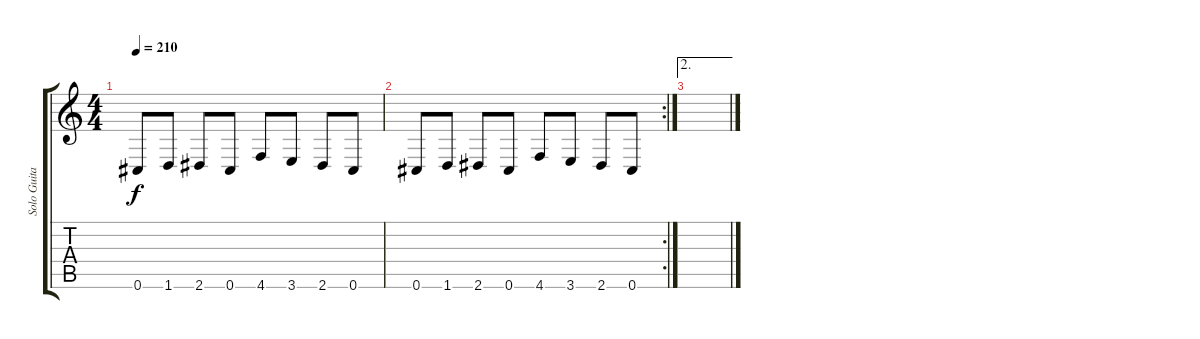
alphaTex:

\track ("Solo Guitar" "Solo Guita") {instrument distortionguitar}
\staff {score tabs}
\tuning (Db4 Ab3 E3 B2 Gb2 Db2) {hide}
\ts (4 4)
\tempo 210
\clef g2
\ks c
0.6.8{dy f} 1.6.8 2.6.8 0.6.8 4.6.8 3.6.8 2.6.8 0.6.8 |
\rc 2
0.6.8 1.6.8 2.6.8 0.6.8 4.6.8 3.6.8 2.6.8 0.6.8 |
\ae 2
